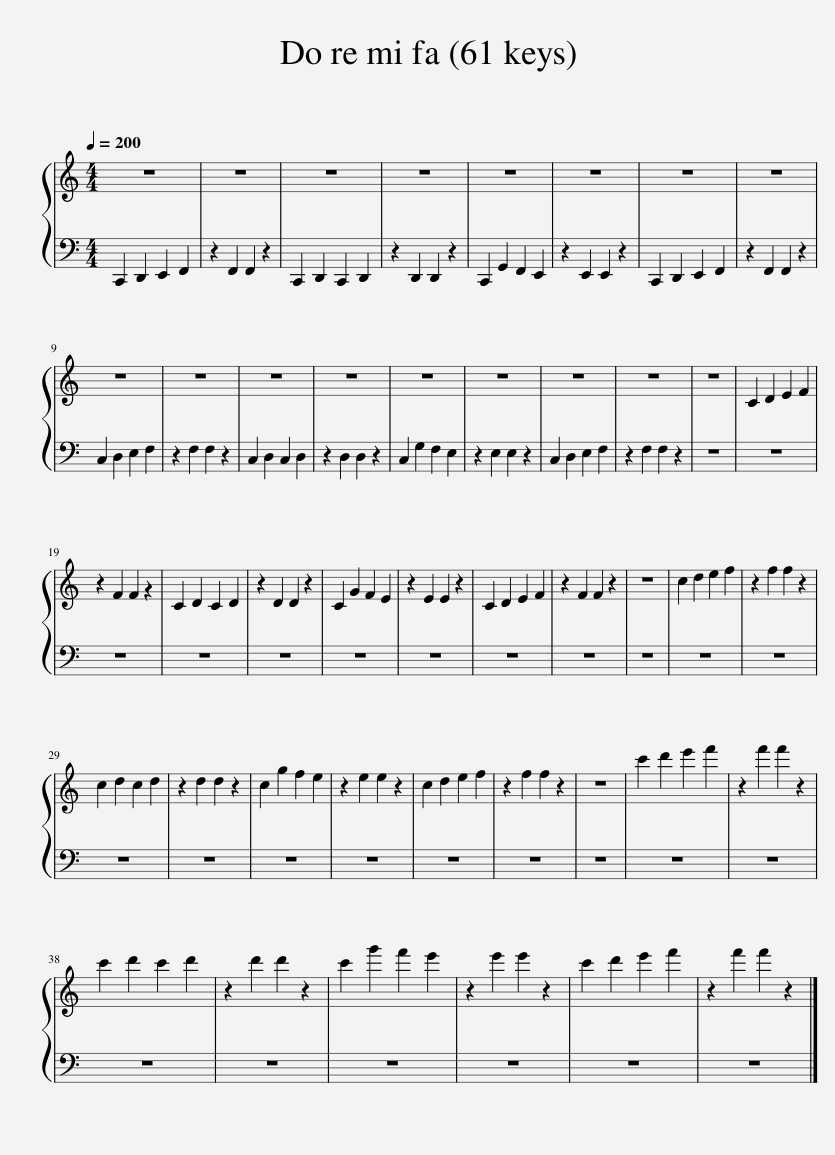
X:1
%%score { 1 | 2 }
L:1/8
Q:1/4=200
M:4/4
I:linebreak $
K:C
V:1 treble
V:2 bass
V:1
 z8 | z8 | z8 | z8 | z8 | %5
 z8 | z8 | z8 |$ z8 | z8 | %10
 z8 | z8 | z8 | z8 | z8 | %15
 z8 | z8 | C2 D2 E2 F2 |$ z2 F2 F2 z2 | C2 D2 C2 D2 | %20
 z2 D2 D2 z2 | C2 G2 F2 E2 | z2 E2 E2 z2 | C2 D2 E2 F2 | z2 F2 F2 z2 | %25
 z8 | c2 d2 e2 f2 | z2 f2 f2 z2 |$ c2 d2 c2 d2 | z2 d2 d2 z2 | %30
 c2 g2 f2 e2 | z2 e2 e2 z2 | c2 d2 e2 f2 | z2 f2 f2 z2 | z8 | %35
 c'2 d'2 e'2 f'2 | z2 f'2 f'2 z2 |$ c'2 d'2 c'2 d'2 | z2 d'2 d'2 z2 | c'2 g'2 f'2 e'2 | %40
 z2 e'2 e'2 z2 | c'2 d'2 e'2 f'2 | z2 f'2 f'2 z2 |] %43
V:2
 C,,2 D,,2 E,,2 F,,2 | z2 F,,2 F,,2 z2 | C,,2 D,,2 C,,2 D,,2 | z2 D,,2 D,,2 z2 | C,,2 G,,2 F,,2 E,,2 | %5
 z2 E,,2 E,,2 z2 | C,,2 D,,2 E,,2 F,,2 | z2 F,,2 F,,2 z2 |$ C,2 D,2 E,2 F,2 | z2 F,2 F,2 z2 | %10
 C,2 D,2 C,2 D,2 | z2 D,2 D,2 z2 | C,2 G,2 F,2 E,2 | z2 E,2 E,2 z2 | C,2 D,2 E,2 F,2 | %15
 z2 F,2 F,2 z2 | z8 | z8 |$ z8 | z8 | %20
 z8 | z8 | z8 | z8 | z8 | %25
 z8 | z8 | z8 |$ z8 | z8 | %30
 z8 | z8 | z8 | z8 | z8 | %35
 z8 | z8 |$ z8 | z8 | z8 | %40
 z8 | z8 | z8 |] %43
